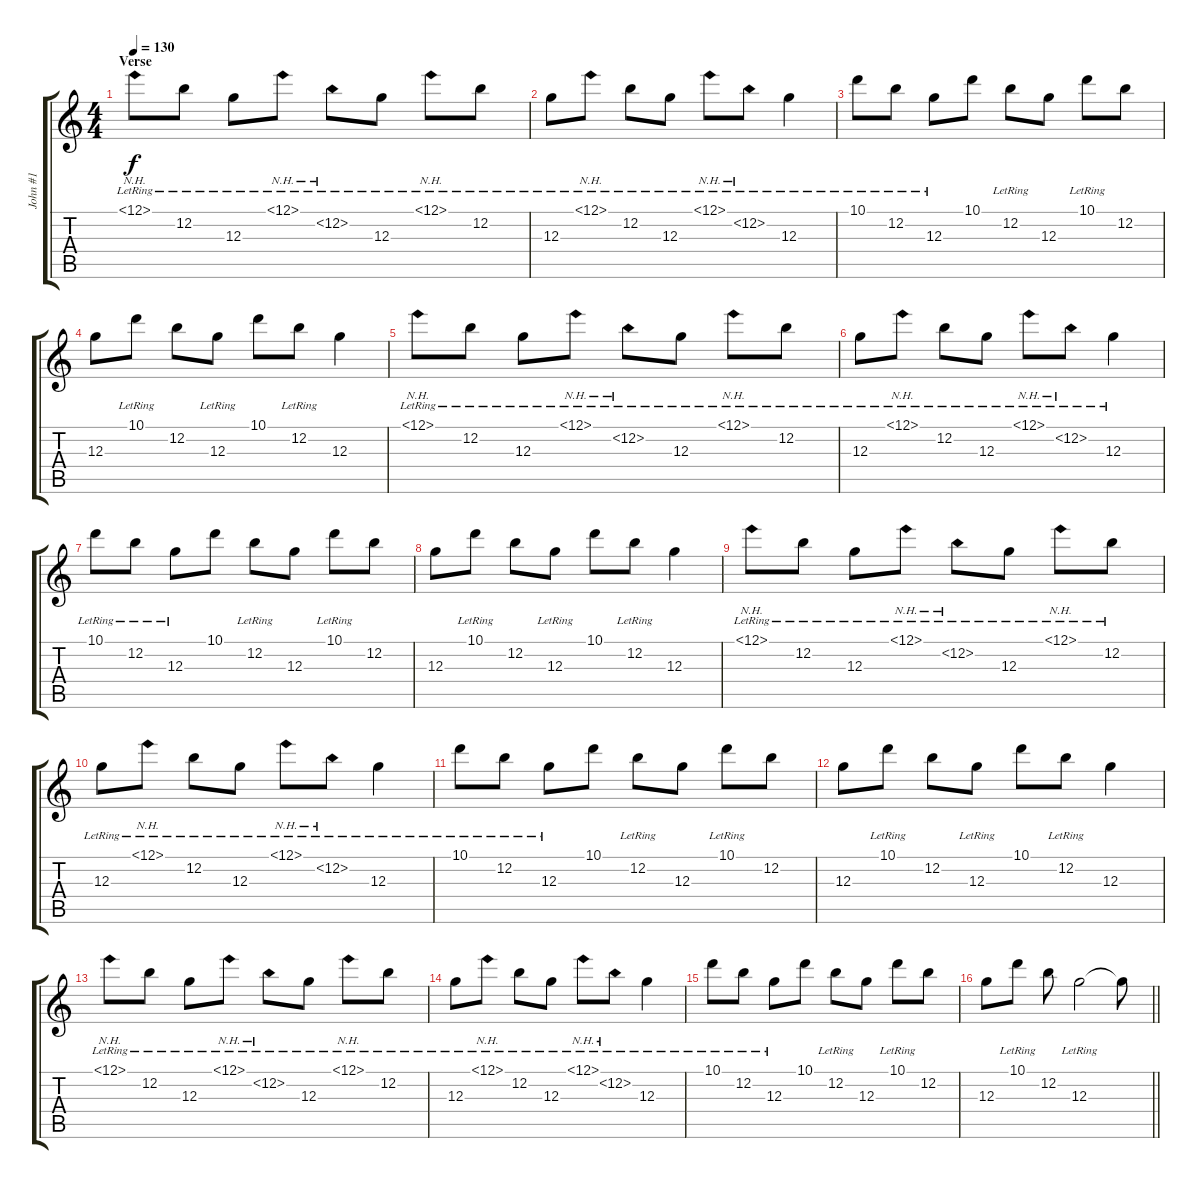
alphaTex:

\track ("John #1" "John #1") {instrument electricguitarclean}
\staff {score tabs}
\tuning (E4 B3 G3 D3 A2 E2) {hide}
\ts (4 4)
\section ("" "Verse")
\tempo 130
\clef g2
\ks c
12.1{nh lr}.8{dy f} 12.2{lr}.8 12.3{lr}.8 12.1{nh lr}.8 12.2{nh lr}.8 12.3{lr}.8 12.1{nh lr}.8 12.2{lr}.8 |
12.3{lr}.8 12.1{nh lr}.8 12.2{lr}.8 12.3{lr}.8 12.1{nh lr}.8 12.2{nh lr}.8 12.3{lr}.4 |
10.1{lr}.8 12.2{lr}.8 12.3{lr}.8 10.1.8 12.2{lr}.8 12.3.8 10.1{lr}.8 12.2.8 |
12.3.8 10.1{lr}.8 12.2.8 12.3{lr}.8 10.1.8 12.2{lr}.8 12.3.4 |
12.1{nh lr}.8 12.2{lr}.8 12.3{lr}.8 12.1{nh lr}.8 12.2{nh lr}.8 12.3{lr}.8 12.1{nh lr}.8 12.2{lr}.8 |
12.3{lr}.8 12.1{nh lr}.8 12.2{lr}.8 12.3{lr}.8 12.1{nh lr}.8 12.2{nh lr}.8 12.3{lr}.4 |
10.1{lr}.8 12.2{lr}.8 12.3{lr}.8 10.1.8 12.2{lr}.8 12.3.8 10.1{lr}.8 12.2.8 |
12.3.8 10.1{lr}.8 12.2.8 12.3{lr}.8 10.1.8 12.2{lr}.8 12.3.4 |
12.1{nh lr}.8 12.2{lr}.8 12.3{lr}.8 12.1{nh lr}.8 12.2{nh lr}.8 12.3{lr}.8 12.1{nh lr}.8 12.2{lr}.8 |
12.3{lr}.8 12.1{nh lr}.8 12.2{lr}.8 12.3{lr}.8 12.1{nh lr}.8 12.2{nh lr}.8 12.3{lr}.4 |
10.1{lr}.8 12.2{lr}.8 12.3{lr}.8 10.1.8 12.2{lr}.8 12.3.8 10.1{lr}.8 12.2.8 |
12.3.8 10.1{lr}.8 12.2.8 12.3{lr}.8 10.1.8 12.2{lr}.8 12.3.4 |
12.1{nh lr}.8 12.2{lr}.8 12.3{lr}.8 12.1{nh lr}.8 12.2{nh lr}.8 12.3{lr}.8 12.1{nh lr}.8 12.2{lr}.8 |
12.3{lr}.8 12.1{nh lr}.8 12.2{lr}.8 12.3{lr}.8 12.1{nh lr}.8 12.2{nh lr}.8 12.3{lr}.4 |
10.1{lr}.8 12.2{lr}.8 12.3{lr}.8 10.1.8 12.2{lr}.8 12.3.8 10.1{lr}.8 12.2.8 |
\barLineRight lightlight
12.3.8 10.1{lr}.8 12.2.8 12.3{lr}.2 12.3{t}.8
